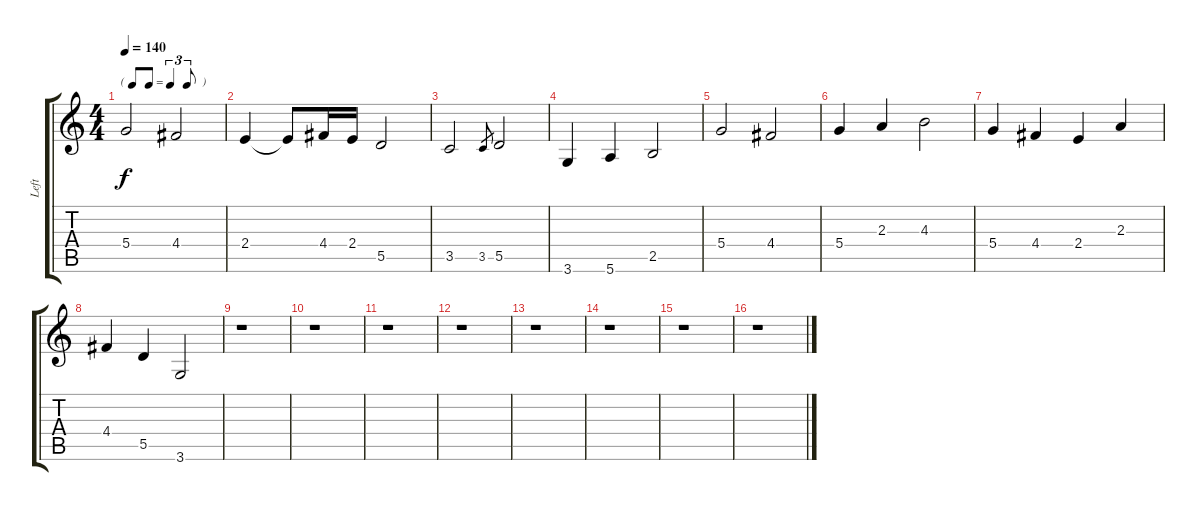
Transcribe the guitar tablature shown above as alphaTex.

\track ("Left" "Left") {instrument overdrivenguitar}
\staff {score tabs}
\tuning (E4 B3 G3 D3 A2 E2) {hide}
\ts (4 4)
\tf triplet8th
\tempo 140
\clef g2
\ks c
5.4.2{dy f} 4.4.2 |
2.4.4 2.4{t}.8 4.4.16 2.4.16 5.5.2 |
3.5.2 3.5.8{gr} 5.5.2 |
3.6.4 5.6.4 2.5.2 |
5.4.2 4.4.2 |
5.4.4 2.3.4 4.3.2 |
5.4.4 4.4.4 2.4.4 2.3.4 |
4.4.4 5.5.4 3.6.2 |
r.1 |
r.1 |
r.1 |
r.1 |
r.1 |
r.1 |
r.1 |
r.1
